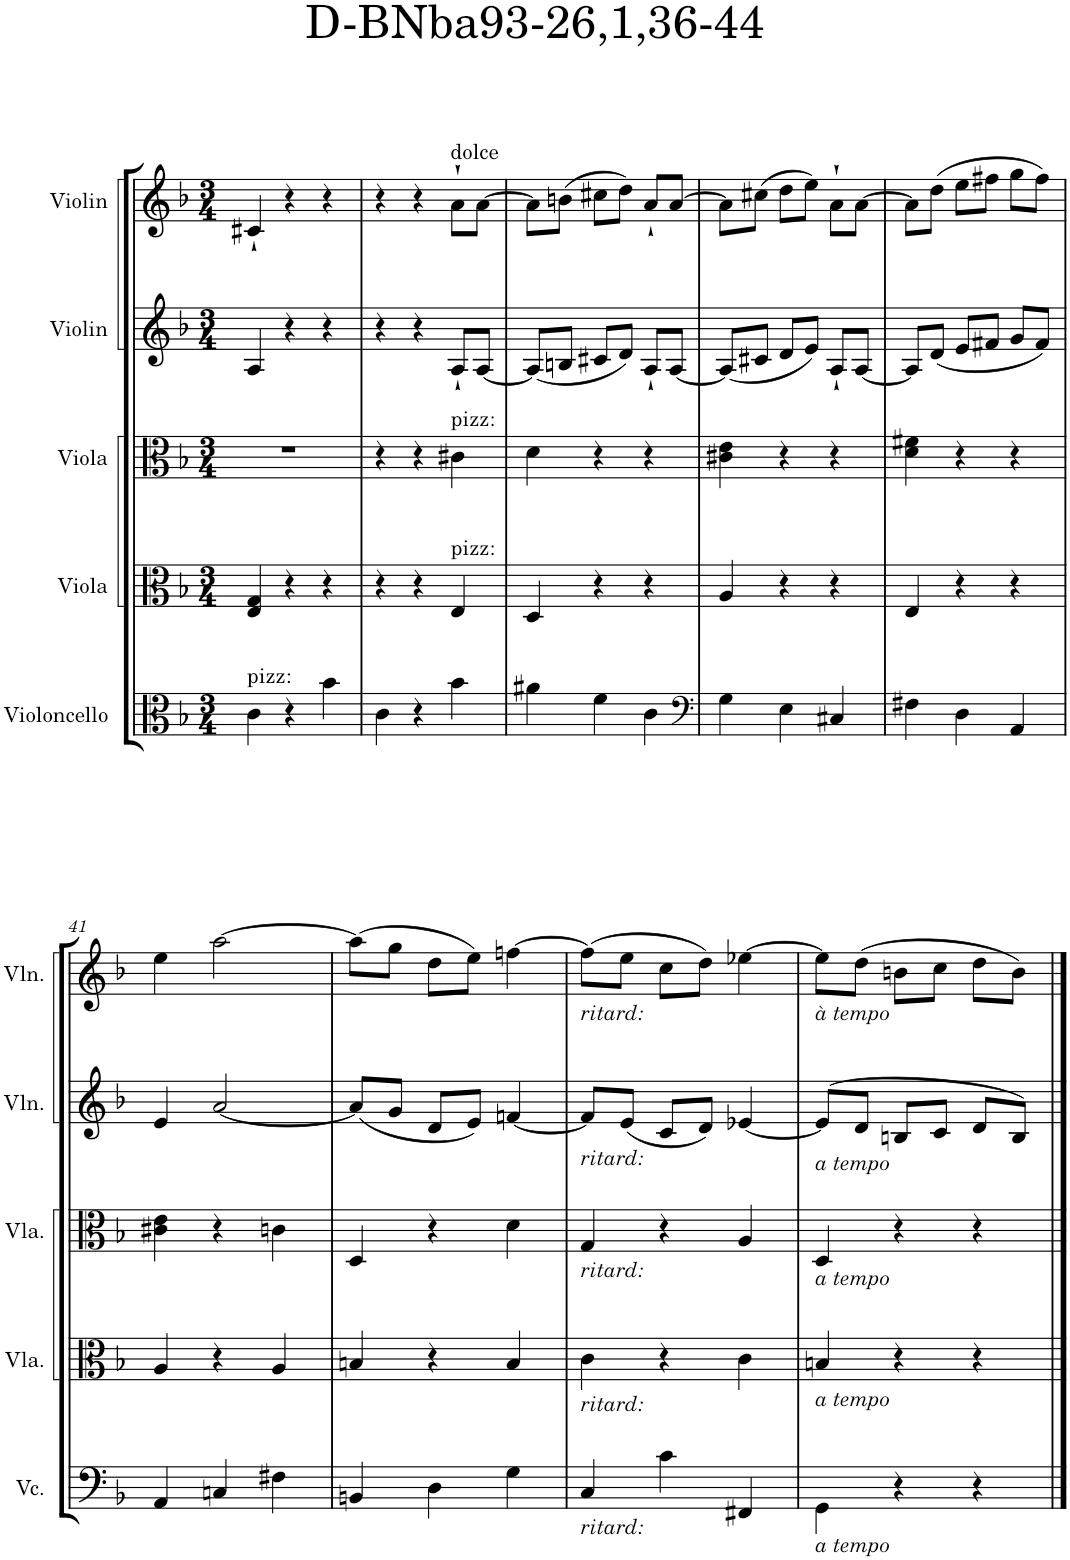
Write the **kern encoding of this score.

**kern	**kern	**kern	**kern	**kern
*part5	*part4	*part3	*part2	*part1
*staff5	*staff4	*staff3	*staff2	*staff1
*I"Violoncello	*I"Viola	*I"Viola	*I"Violin	*I"Violin
*I'Vc.	*I'Vla.	*I'Vla.	*I'Vln.	*I'Vln.
*clefC3	*clefC3	*clefC3	*clefG2	*clefG2
*k[b-]	*k[b-]	*k[b-]	*k[b-]	*k[b-]
*M3/4	*M3/4	*M3/4	*M3/4	*M3/4
=36	=36	=36	=36	=36
!LO:TX:a:t=pizz&colon;	!	!	!	!
4c\	4E/ 4G/	2.r	4A/	4c#X`/
4r	4r	.	4r	4r
4b-\	4r	.	4r	4r
=37	=37	=37	=37	=37
4c\	4r	4r	4r	4r
4r	4r	4r	4r	4r
!	!	!	!	!LO:TX:a:t=dolce
!	!	!LO:TX:a:t=pizz&colon;	!	!
!	!LO:TX:a:t=pizz&colon;	!	!	!
4b-\	4E/	4c#X\	8A`/L	8a`\L
.	.	.	[8A/J	[8a\J
=38	=38	=38	=38	=38
4a#X\	4D/	4d\	(8A/L]	8a\L]
.	.	.	8Bn/J	(8bn\J
4f\	4r	4r	8c#X/L	8cc#X\L
.	.	.	8d/J)	8dd\J)
4c\	4r	4r	8A`/L	8a`/L
.	.	.	[8A/J	[8a/J
=39	=39	=39	=39	=39
*clefF4	*	*	*	*
4G\	4A/	4c#X\ 4e\	(8A/L]	8a\L]
.	.	.	8c#X/J	(8cc#X\J
4E\	4r	4r	8d/L	8dd\L
.	.	.	8e/J)	8ee\J)
4C#X/	4r	4r	8A`/L	8a`\L
.	.	.	[8A/J	[8a\J
=40	=40	=40	=40	=40
4F#X\	4E/	4d\ 4f#X\	8A/L]	8a\L]
.	.	.	(8d/J	(8dd\J
4D\	4r	4r	8e/L	8ee\L
.	.	.	8f#X/J	8ff#X\J
4AA/	4r	4r	8g/L	8gg\L
.	.	.	8f#/J)	8ff#\J)
!!LO:LB:g=z
=41	=41	=41	=41	=41
4AA/	4A/	4c#X\ 4e\	4e/	4ee\
4Cn/	4r	4r	[2a/	[2aa\
4F#X\	4A/	4cn\	.	.
=42	=42	=42	=42	=42
4BBn/	4Bn/	4D/	(8a/L]	(8aa\L]
.	.	.	8g/J	8gg\J
4D\	4r	4r	8d/L	8dd\L
.	.	.	8e/J)	8ee\J)
4G\	4B/	4d\	[4fn/	[4ffn\
=43	=43	=43	=43	=43
!	!	!	!	!LO:TX:b:i:t=ritard&colon;
!	!	!	!LO:TX:b:i:t=ritard&colon;	!
!	!	!LO:TX:b:i:t=ritard&colon;	!	!
!	!LO:TX:b:i:t=ritard&colon;	!	!	!
!LO:TX:b:i:t=ritard&colon;	!	!	!	!
4C/	4c\	4G/	8f/L]	(8ff\L]
.	.	.	(8e/J	8ee\J
4c\	4r	4r	8c/L	8cc\L
.	.	.	8d/J)	8dd\J)
4FF#X/	4c\	4A/	[<4e-X/	[4ee-X\
=44	=44	=44	=44	=44
!	!	!	!	!LO:TX:b:i:t=à tempo
!	!	!	!LO:TX:b:i:t=a tempo	!
!	!	!LO:TX:b:i:t=a tempo	!	!
!	!LO:TX:b:i:t=a tempo	!	!	!
!LO:TX:b:i:t=a tempo	!	!	!	!
4GG\	4Bn/	4D/	(>8e-/L]	8ee-\L]
.	.	.	8d/J	(8dd\J
4r	4r	4r	8Bn/L	8bn\L
.	.	.	8c/J	8cc\J
4r	4r	4r	8d/L	8dd\L
.	.	.	8B/J)	8b\J)
==	==	==	==	==
*-	*-	*-	*-	*-
